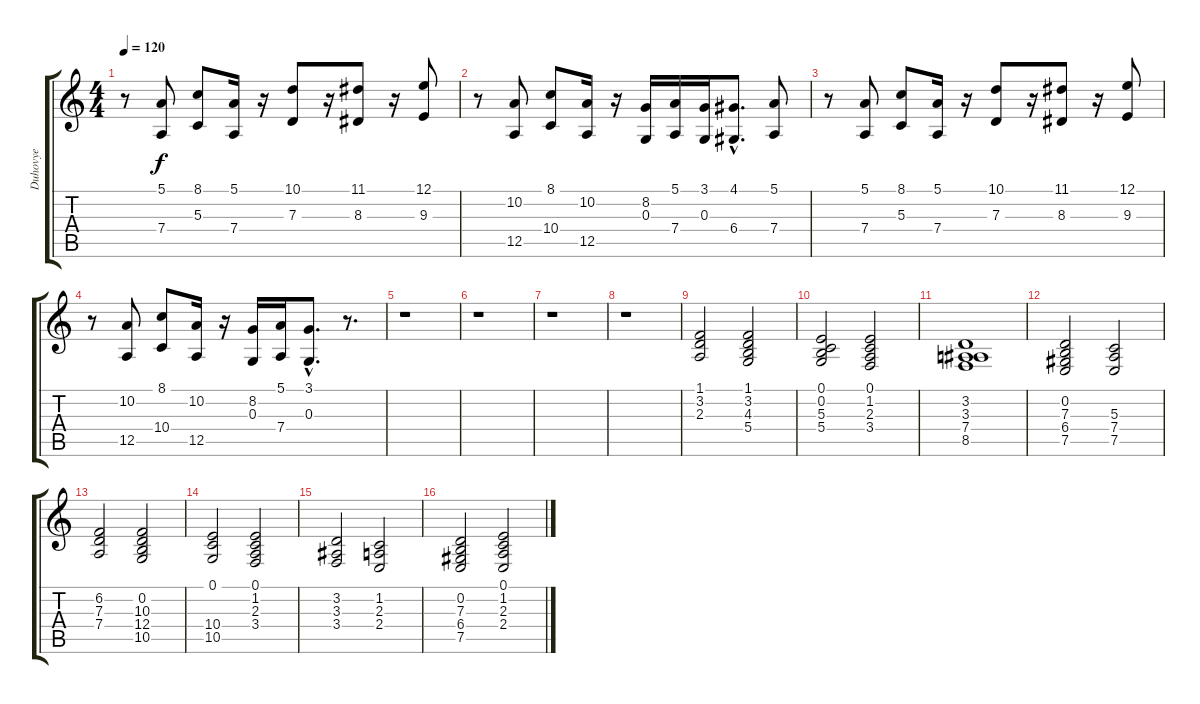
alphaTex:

\track ("Duhovye" "Duhovye") {instrument brasssection}
\staff {score tabs}
\tuning (E4 B3 G3 D3 A2 E2) {hide}
\ts (4 4)
\tempo 120
\clef g2
\ks c
r.8{dy f} (5.1 7.4).8 (8.1 5.3).8 (5.1 7.4).16 r.16 (10.1 7.3).8 r.16 (11.1 8.3).8 r.16 (12.1 9.3).8 |
r.8 (10.2 12.5).8 (8.1 10.4).8 (10.2 12.5).16 r.16 (8.2 0.3).16 (5.1 7.4).16 (3.1 0.3).16 (4.1{hac} 6.4{hac}).8{d} (5.1 7.4).8 |
r.8 (5.1 7.4).8 (8.1 5.3).8 (5.1 7.4).16 r.16 (10.1 7.3).8 r.16 (11.1 8.3).8 r.16 (12.1 9.3).8 |
r.8 (10.2 12.5).8 (8.1 10.4).8 (10.2 12.5).16 r.16 (8.2 0.3).16 (5.1 7.4).16 (3.1{hac} 0.3{hac}).8{d} r.8{d} |
r.1 |
r.1 |
r.1 |
r.1 |
(1.1 3.2 2.3).2 (1.1 3.2 4.3 5.4).2 |
(0.1 0.2 5.3 5.4).2 (0.1 1.2 2.3 3.4).2 |
(3.2 3.3 7.4 8.5).1 |
(0.2 7.3 6.4 7.5).2 (5.3 7.4 7.5).2 |
(6.2 7.3 7.4).2 (0.2 10.3 12.4 10.5).2 |
(0.1 10.4 10.5).2 (0.1 1.2 2.3 3.4).2 |
(3.2 3.3 3.4).2 (1.2 2.3 2.4).2 |
(0.2 7.3 6.4 7.5).2 (0.1 1.2 2.3 2.4).2
